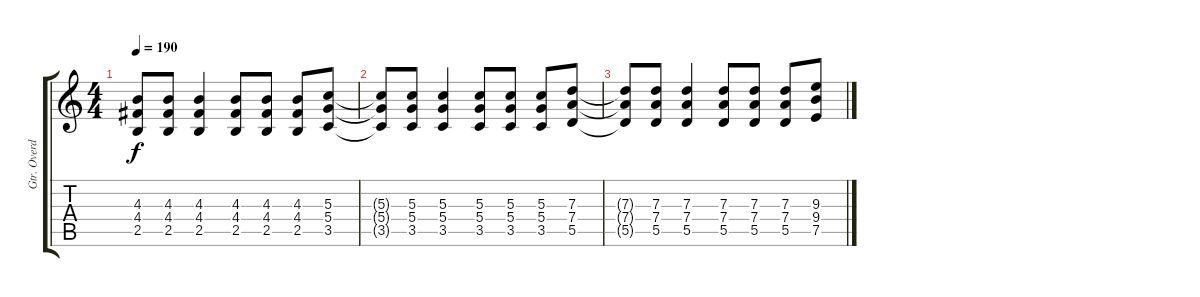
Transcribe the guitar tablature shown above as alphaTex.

\track ("Gtr. Overdub 1" "Gtr. Overd") {instrument distortionguitar}
\staff {score tabs}
\tuning (E4 B3 G3 D3 A2 D2) {hide}
\ts (4 4)
\tempo 190
\clef g2
\ks c
(4.3{t} 4.4{t} 2.5{t}).8{dy f} (4.3 4.4 2.5).8 (4.3 4.4 2.5).4 (4.3 4.4 2.5).8 (4.3 4.4 2.5).8 (4.3 4.4 2.5).8 (5.3 5.4 3.5).8 |
(5.3{t} 5.4{t} 3.5{t}).8 (5.3 5.4 3.5).8 (5.3 5.4 3.5).4 (5.3 5.4 3.5).8 (5.3 5.4 3.5).8 (5.3 5.4 3.5).8 (7.3 7.4 5.5).8 |
(7.3{t} 7.4{t} 5.5{t}).8 (7.3 7.4 5.5).8 (7.3 7.4 5.5).4 (7.3 7.4 5.5).8 (7.3 7.4 5.5).8 (7.3 7.4 5.5).8 (9.3 9.4 7.5).8
